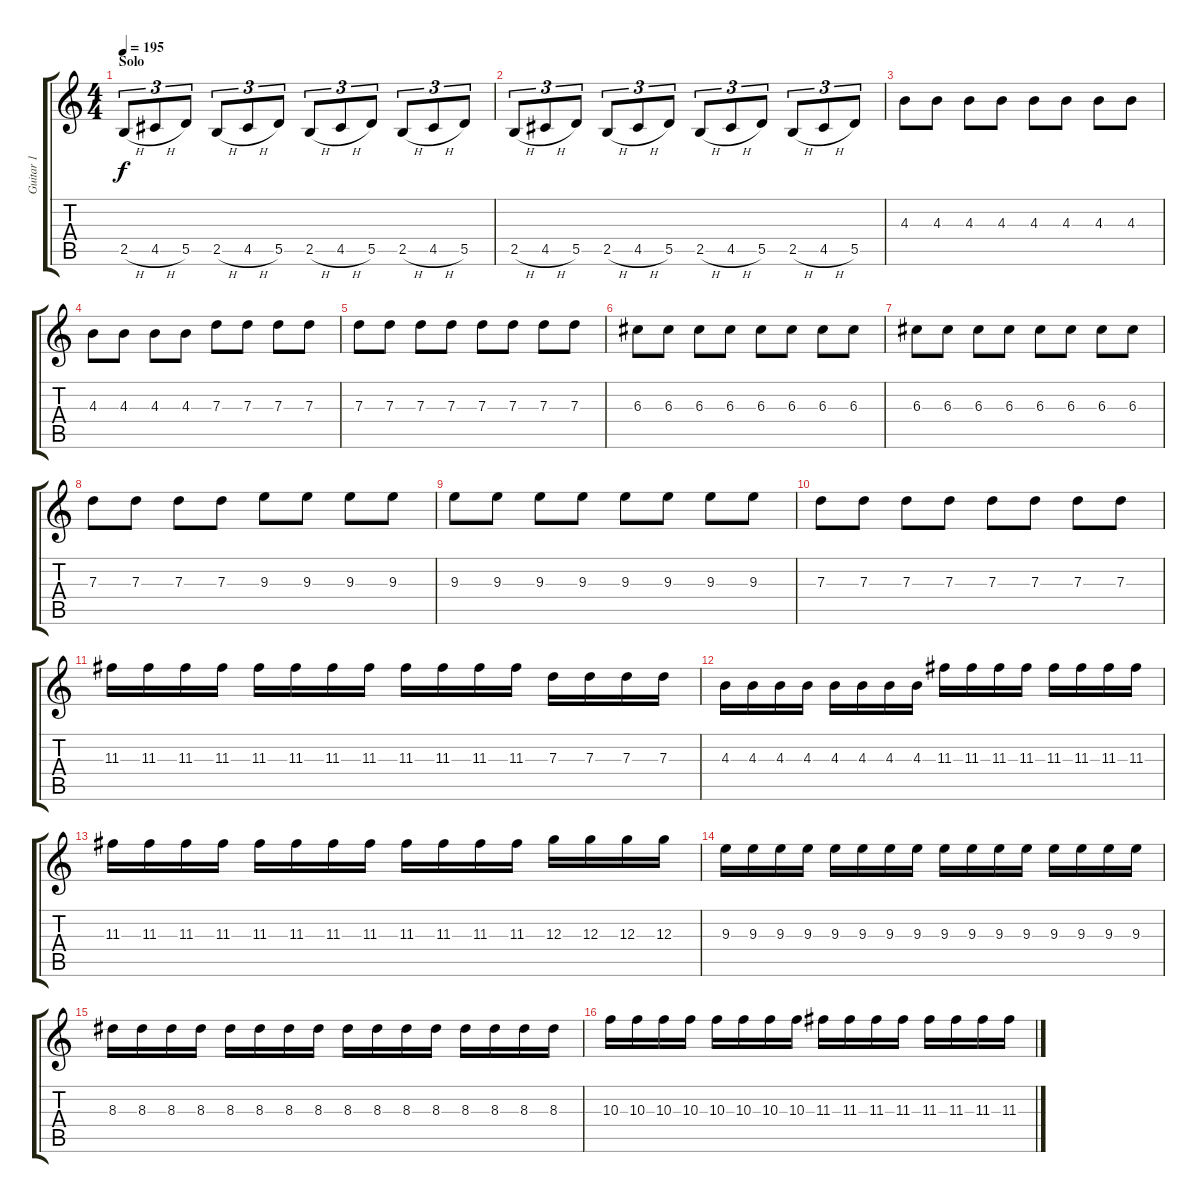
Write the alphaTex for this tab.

\track ("Guitar 1" "Guitar 1") {instrument distortionguitar}
\staff {score tabs}
\tuning (E4 B3 G3 D3 A2 E2) {hide}
\ts (4 4)
\section ("" "Solo")
\tempo 195
\clef g2
\ks c
2.5{h}.8{tu (3 2) dy f} 4.5{h}.8{tu (3 2)} 5.5.8{tu (3 2)} 2.5{h}.8{tu (3 2)} 4.5{h}.8{tu (3 2)} 5.5.8{tu (3 2)} 2.5{h}.8{tu (3 2)} 4.5{h}.8{tu (3 2)} 5.5.8{tu (3 2)} 2.5{h}.8{tu (3 2)} 4.5{h}.8{tu (3 2)} 5.5.8{tu (3 2)} |
2.5{h}.8{tu (3 2)} 4.5{h}.8{tu (3 2)} 5.5.8{tu (3 2)} 2.5{h}.8{tu (3 2)} 4.5{h}.8{tu (3 2)} 5.5.8{tu (3 2)} 2.5{h}.8{tu (3 2)} 4.5{h}.8{tu (3 2)} 5.5.8{tu (3 2)} 2.5{h}.8{tu (3 2)} 4.5{h}.8{tu (3 2)} 5.5.8{tu (3 2)} |
4.3.8 4.3.8 4.3.8 4.3.8 4.3.8 4.3.8 4.3.8 4.3.8 |
4.3.8 4.3.8 4.3.8 4.3.8 7.3.8 7.3.8 7.3.8 7.3.8 |
7.3.8 7.3.8 7.3.8 7.3.8 7.3.8 7.3.8 7.3.8 7.3.8 |
6.3.8 6.3.8 6.3.8 6.3.8 6.3.8 6.3.8 6.3.8 6.3.8 |
6.3.8 6.3.8 6.3.8 6.3.8 6.3.8 6.3.8 6.3.8 6.3.8 |
7.3.8 7.3.8 7.3.8 7.3.8 9.3.8 9.3.8 9.3.8 9.3.8 |
9.3.8 9.3.8 9.3.8 9.3.8 9.3.8 9.3.8 9.3.8 9.3.8 |
7.3.8 7.3.8 7.3.8 7.3.8 7.3.8 7.3.8 7.3.8 7.3.8 |
11.3.16 11.3.16 11.3.16 11.3.16 11.3.16 11.3.16 11.3.16 11.3.16 11.3.16 11.3.16 11.3.16 11.3.16 7.3.16 7.3.16 7.3.16 7.3.16 |
4.3.16 4.3.16 4.3.16 4.3.16 4.3.16 4.3.16 4.3.16 4.3.16 11.3.16 11.3.16 11.3.16 11.3.16 11.3.16 11.3.16 11.3.16 11.3.16 |
11.3.16 11.3.16 11.3.16 11.3.16 11.3.16 11.3.16 11.3.16 11.3.16 11.3.16 11.3.16 11.3.16 11.3.16 12.3.16 12.3.16 12.3.16 12.3.16 |
9.3.16 9.3.16 9.3.16 9.3.16 9.3.16 9.3.16 9.3.16 9.3.16 9.3.16 9.3.16 9.3.16 9.3.16 9.3.16 9.3.16 9.3.16 9.3.16 |
8.3.16 8.3.16 8.3.16 8.3.16 8.3.16 8.3.16 8.3.16 8.3.16 8.3.16 8.3.16 8.3.16 8.3.16 8.3.16 8.3.16 8.3.16 8.3.16 |
10.3.16 10.3.16 10.3.16 10.3.16 10.3.16 10.3.16 10.3.16 10.3.16 11.3.16 11.3.16 11.3.16 11.3.16 11.3.16 11.3.16 11.3.16 11.3.16
